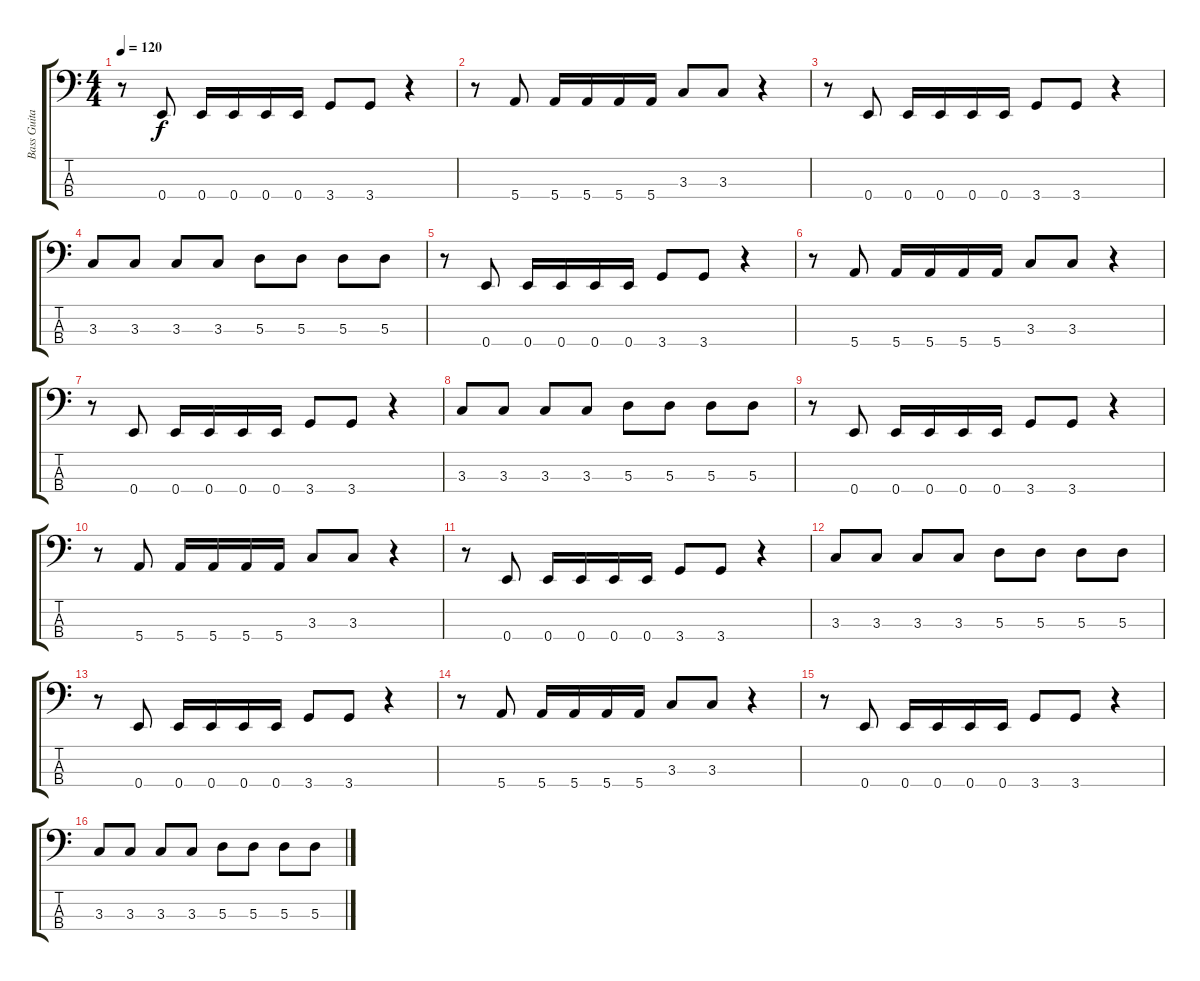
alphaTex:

\track ("Bass Guitar" "Bass Guita") {instrument synthbass1}
\staff {score tabs}
\tuning (G2 D2 A1 E1) {hide}
\ts (4 4)
\tempo 120
\clef f4
\ks c
r.8{dy f} 0.4.8 0.4.16 0.4.16 0.4.16 0.4.16 3.4.8 3.4.8 r.4 |
r.8 5.4.8 5.4.16 5.4.16 5.4.16 5.4.16 3.3.8 3.3.8 r.4 |
r.8 0.4.8 0.4.16 0.4.16 0.4.16 0.4.16 3.4.8 3.4.8 r.4 |
3.3.8 3.3.8 3.3.8 3.3.8 5.3.8 5.3.8 5.3.8 5.3.8 |
r.8 0.4.8 0.4.16 0.4.16 0.4.16 0.4.16 3.4.8 3.4.8 r.4 |
r.8 5.4.8 5.4.16 5.4.16 5.4.16 5.4.16 3.3.8 3.3.8 r.4 |
r.8 0.4.8 0.4.16 0.4.16 0.4.16 0.4.16 3.4.8 3.4.8 r.4 |
3.3.8 3.3.8 3.3.8 3.3.8 5.3.8 5.3.8 5.3.8 5.3.8 |
r.8 0.4.8 0.4.16 0.4.16 0.4.16 0.4.16 3.4.8 3.4.8 r.4 |
r.8 5.4.8 5.4.16 5.4.16 5.4.16 5.4.16 3.3.8 3.3.8 r.4 |
r.8 0.4.8 0.4.16 0.4.16 0.4.16 0.4.16 3.4.8 3.4.8 r.4 |
3.3.8 3.3.8 3.3.8 3.3.8 5.3.8 5.3.8 5.3.8 5.3.8 |
r.8 0.4.8 0.4.16 0.4.16 0.4.16 0.4.16 3.4.8 3.4.8 r.4 |
r.8 5.4.8 5.4.16 5.4.16 5.4.16 5.4.16 3.3.8 3.3.8 r.4 |
r.8 0.4.8 0.4.16 0.4.16 0.4.16 0.4.16 3.4.8 3.4.8 r.4 |
3.3.8 3.3.8 3.3.8 3.3.8 5.3.8 5.3.8 5.3.8 5.3.8
